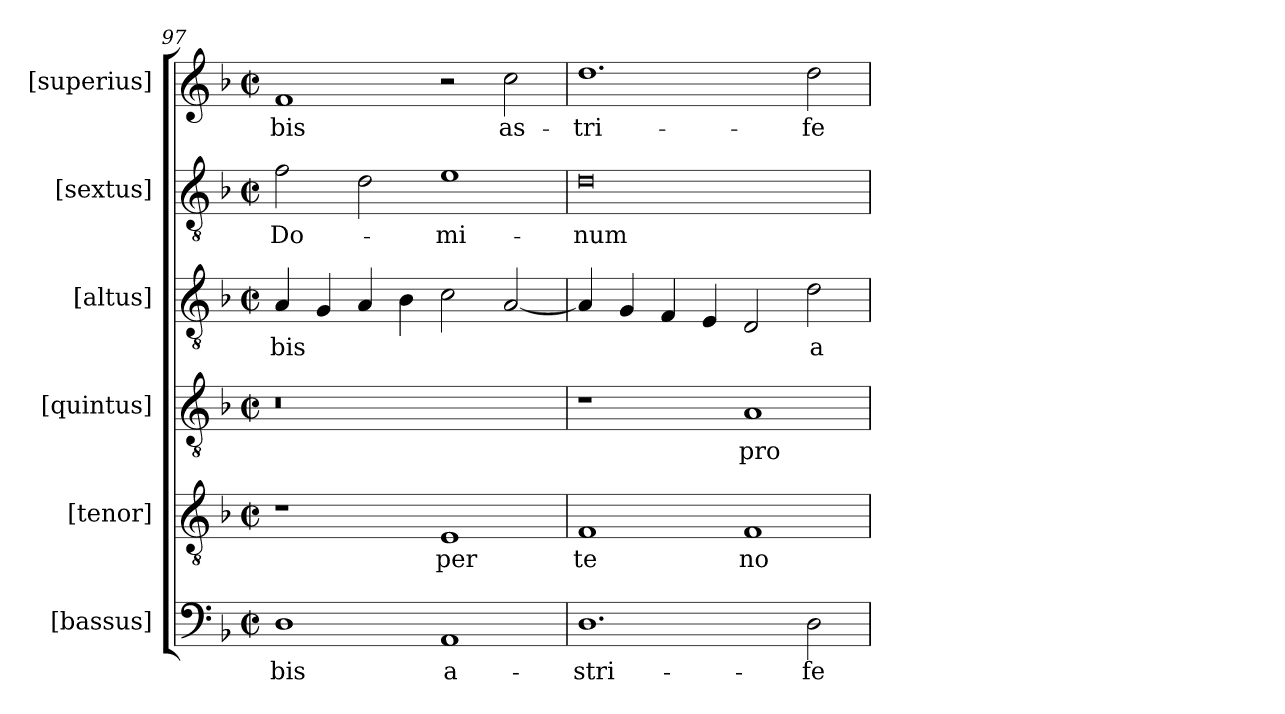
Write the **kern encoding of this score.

**kern	**text	**kern	**text	**kern	**text	**kern	**text	**kern	**text	**kern	**text
*part6	*part6	*part5	*part5	*part4	*part4	*part3	*part3	*part2	*part2	*part1	*part1
*staff6	*staff6	*staff5	*staff5	*staff4	*staff4	*staff3	*staff3	*staff2	*staff2	*staff1	*staff1
*I"[bassus]	*	*I"[tenor]	*	*I"[quintus]	*	*I"[altus]	*	*I"[sextus]	*	*I"[superius]	*
*I'[bassus]	*	*I'[tenor]	*	*I'[quintus]	*	*I'[altus]	*	*I'[sextus]	*	*I'[superius]	*
*clefF4	*	*clefGv2	*	*clefGv2	*	*clefGv2	*	*clefGv2	*	*clefG2	*
*k[b-]	*	*k[b-]	*	*k[b-]	*	*k[b-]	*	*k[b-]	*	*k[b-]	*
*F:	*	*F:	*	*F:	*	*F:	*	*F:	*	*F:	*
*M2/2	*	*M2/2	*	*M2/2	*	*M2/2	*	*M2/2	*	*M2/2	*
*met(c|)	*	*met(c|)	*	*met(c|)	*	*met(c|)	*	*met(c|)	*	*met(c|)	*
=97	=97	=97	=97	=97	=97	=97	=97	=97	=97	=97	=97
!	!LO:LY:b:cj	!	!	!	!	!	!LO:LY:b:cj	!	!LO:LY:b:cj	!	!LO:LY:b:cj
1D	-bis	1r	.	0r	.	4A/	-bis	2f\	Do-	1f	-bis
.	.	.	.	.	.	4G/	.	.	.	.	.
.	.	.	.	.	.	4A/	.	2d\	.	.	.
.	.	.	.	.	.	4B-\	.	.	.	.	.
!	!LO:LY:b:cj	!	!LO:LY:b:cj	!	!	!	!	!	!LO:LY:b:cj	!	!
1AA	a-	1E	per	.	.	2c\	.	1e	-mi-	2r	.
!	!	!	!	!	!	!	!	!	!	!	!LO:LY:b:cj
.	.	.	.	.	.	[<2A/	.	.	.	2cc\	as-
=98	=98	=98	=98	=98	=98	=98	=98	=98	=98	=98	=98
!	!LO:LY:b:cj	!	!LO:LY:b:cj	!	!	!	!	!	!LO:LY:b:cj	!	!LO:LY:b:cj
1.D	-stri-	1F	te	1r	.	4A/]	.	0d	-num	1.dd	-tri-
.	.	.	.	.	.	4G/	.	.	.	.	.
.	.	.	.	.	.	4F/	.	.	.	.	.
.	.	.	.	.	.	4E/	.	.	.	.	.
!	!	!	!LO:LY:b:cj	!	!LO:LY:b:cj	!	!	!	!	!	!
.	.	1F	no-	1A	pro	2D/	.	.	.	.	.
!	!LO:LY:b:cj	!	!	!	!	!	!LO:LY:b:cj	!	!	!	!LO:LY:b:cj
2D\	-fe-	.	.	.	.	2d\	a-	.	.	2dd\	-fe-
=	=	=	=	=	=	=	=	=	=	=	=
*-	*-	*-	*-	*-	*-	*-	*-	*-	*-	*-	*-
